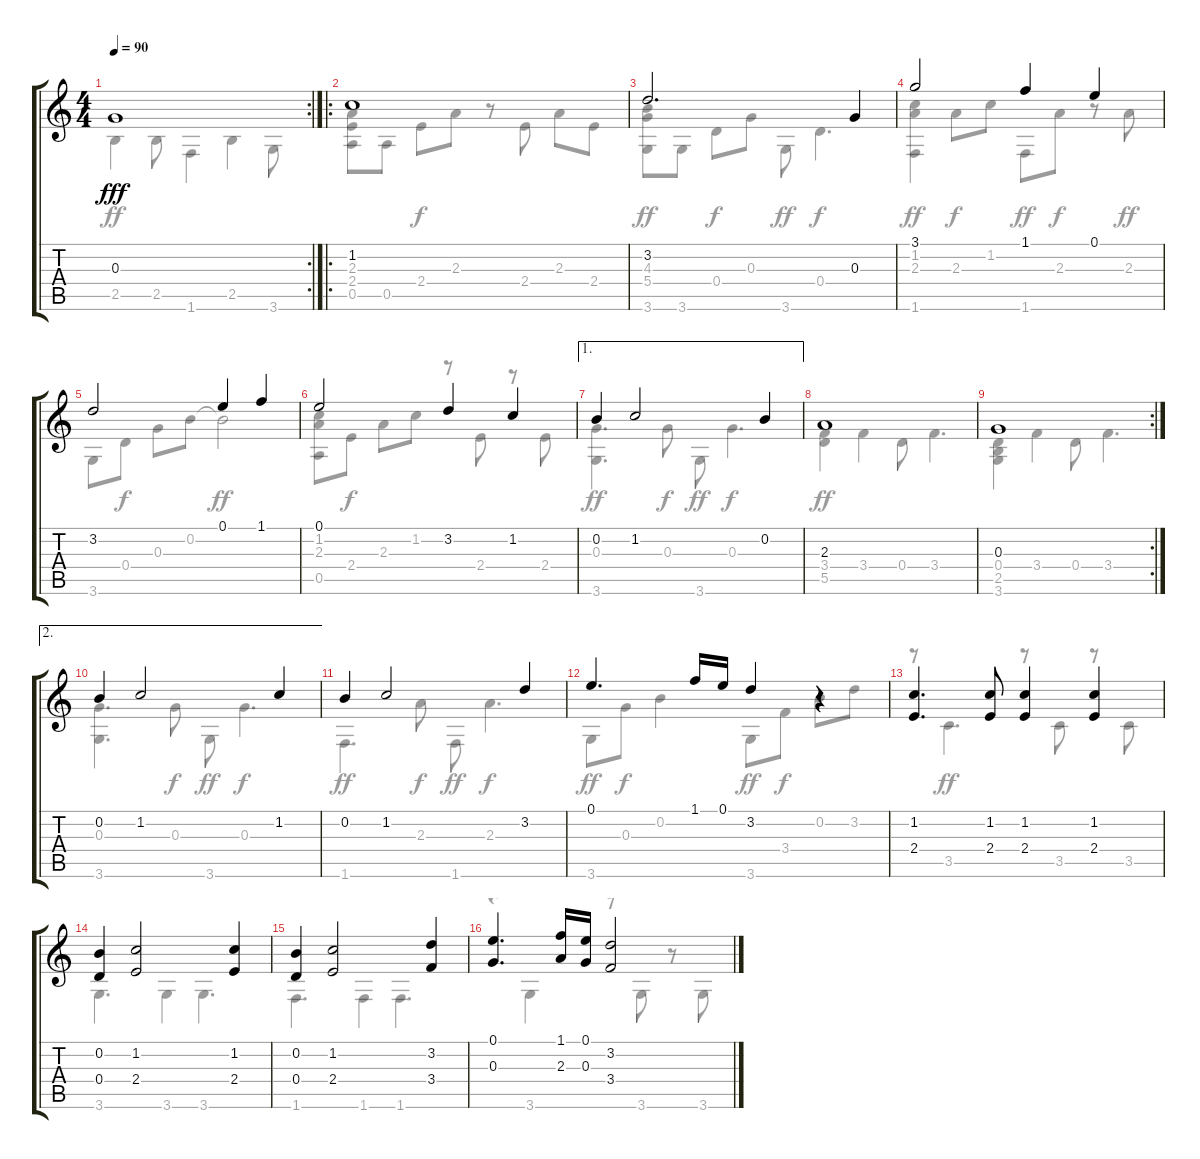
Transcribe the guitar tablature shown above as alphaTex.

\track "" {instrument acousticguitarnylon}
\staff {score tabs}
\tuning (E4 B3 G3 D3 A2 E2) {hide}
\voice
\rc 2
\ts (4 4)
\tempo 90
\clef g2
\ks c
0.3.1{dy fff} |
\ro
1.2.1 |
3.2.2{d} 0.3.4 |
3.1.2 1.1.4 0.1.4 |
3.2.2 0.1.4 1.1.4 |
0.1.2 3.2.4 1.2.4 |
\ae 1
0.2.4 1.2.2 0.2.4 |
2.3.1 |
\rc 2
0.3.1 |
\ae 2
0.2.4 1.2.2 1.2.4 |
0.2.4 1.2.2 3.2.4 |
0.1.4{d} 1.1.16 0.1.16 3.2.4 r.4 |
(1.2 2.4).4{d} (1.2 2.4).8 (1.2 2.4).4 (1.2 2.4).4 |
(0.2 0.4).4 (1.2 2.4).2 (1.2 2.4).4 |
(0.2 0.4).4 (1.2 2.4).2 (3.2 3.4).4 |
(0.1 0.3).4{d} (1.1 2.3).16 (0.1 0.3).16 (3.2 3.4).2
\voice
\clef g2
\ottava regular
\simile none
\ks c
2.5.4{dy ff} 2.5.8 1.6.4 2.5.4 3.6.8 |
(2.3 2.4 0.5).8 0.5.8 2.4.8{dy f} 2.3.8 r.8 2.4.8 2.3.8 2.4.8 |
(4.3 5.4 3.6).8{dy ff} 3.6.8 0.4.8{dy f} 0.3.8 3.6.8{dy ff} 0.4.4{d dy f} |
(1.2 2.3 1.6).4{dy ff} 2.3.8{dy f} 1.2.8 1.6.8{dy ff} 2.3.8{dy f} r.8 2.3.8{dy ff} |
3.6.8 0.4.8{dy f} 0.3.8 0.2.8 0.2{t}.2{dy ff} |
(1.2 2.3 0.5).8 2.4.8{dy f} 2.3.8 1.2.8 r.8 2.4.8 r.8 2.4.8 |
(0.3 3.6).4{d dy ff} 0.3.8{dy f} 3.6.8{dy ff} 0.3.4{d dy f} |
(3.4 5.5).4{dy ff} 3.4.4 0.4.8 3.4.4{d} |
(0.4 2.5 3.6).4 3.4.4 0.4.8 3.4.4{d} |
(0.3 3.6).4{d} 0.3.8{dy f} 3.6.8{dy ff} 0.3.4{d dy f} |
1.6.4{d dy ff} 2.3.8{dy f} 1.6.8{dy ff} 2.3.4{d dy f} |
3.6.8{dy ff} 0.3.8{dy f} 0.2.4 3.6.8{dy ff} 3.4.8{dy f} 0.2.8 3.2.8 |
r.8 3.5.4{d dy ff} r.8 3.5.8 r.8 3.5.8 |
3.6.4{d} 3.6.4 3.6.4{d} |
1.6.4{d} 1.6.4 1.6.4{d} |
r.4 3.6.4 r.8 3.6.8 r.8 3.6.8
